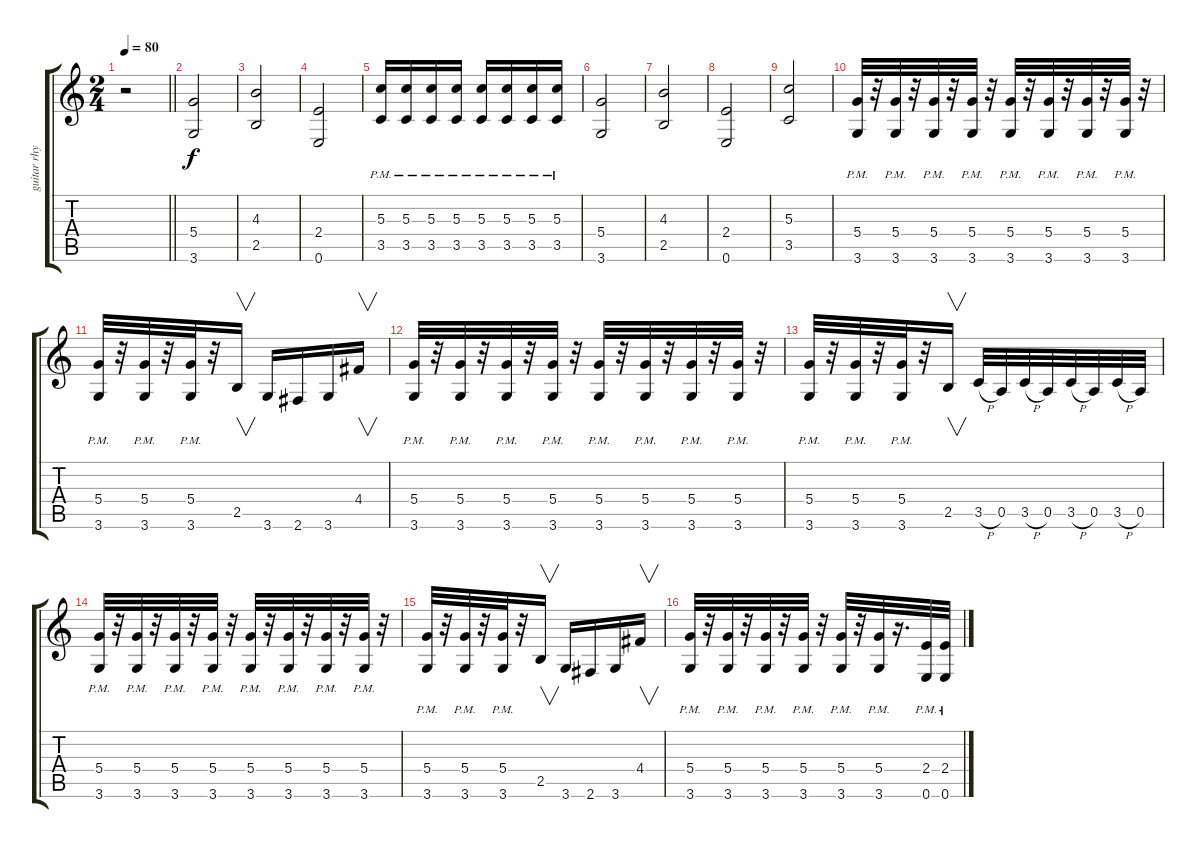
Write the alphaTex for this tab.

\track ("guitar rhythm right" "guitar rhy") {instrument distortionguitar}
\staff {score tabs}
\tuning (E4 B3 G3 D3 A2 E2) {hide}
\ts (2 4)
\tempo 80
\clef g2
\barLineRight lightlight
\ks c
r.2{dy f instrument distortionguitar} |
(5.4 3.6).2 |
(4.3 2.5).2 |
(2.4 0.6).2 |
(5.3{pm} 3.5{pm}).16 (5.3{pm} 3.5{pm}).16 (5.3{pm} 3.5{pm}).16 (5.3{pm} 3.5{pm}).16 (5.3 3.5{pm}).16 (5.3 3.5{pm}).16 (5.3 3.5{pm}).16 (5.3 3.5{pm}).16 |
(5.4 3.6).2 |
(4.3 2.5).2 |
(2.4 0.6).2 |
(5.3 3.5).2 |
(5.4{pm} 3.6{pm}).32 r.32 (5.4{pm} 3.6{pm}).32 r.32 (5.4{pm} 3.6{pm}).32 r.32 (5.4{pm} 3.6{pm}).32 r.32 (5.4{pm} 3.6{pm}).32 r.32 (5.4{pm} 3.6{pm}).32 r.32 (5.4{pm} 3.6{pm}).32 r.32 (5.4{pm} 3.6{pm}).32 r.32 |
(5.4{pm} 3.6{pm}).32 r.32 (5.4{pm} 3.6{pm}).32 r.32 (5.4{pm} 3.6{pm}).32 r.32 2.5.16{v} 3.6.16 2.6.16 3.6.16 4.4.16{v} |
(5.4{pm} 3.6{pm}).32 r.32 (5.4{pm} 3.6{pm}).32 r.32 (5.4{pm} 3.6{pm}).32 r.32 (5.4{pm} 3.6{pm}).32 r.32 (5.4{pm} 3.6{pm}).32 r.32 (5.4{pm} 3.6{pm}).32 r.32 (5.4{pm} 3.6{pm}).32 r.32 (5.4{pm} 3.6{pm}).32 r.32 |
(5.4{pm} 3.6{pm}).32 r.32 (5.4{pm} 3.6{pm}).32 r.32 (5.4{pm} 3.6{pm}).32 r.32 2.5.16{v} 3.5{h}.32 0.5.32 3.5{h}.32 0.5.32 3.5{h}.32 0.5.32 3.5{h}.32 0.5.32 |
(5.4{pm} 3.6{pm}).32 r.32 (5.4{pm} 3.6{pm}).32 r.32 (5.4{pm} 3.6{pm}).32 r.32 (5.4{pm} 3.6{pm}).32 r.32 (5.4{pm} 3.6{pm}).32 r.32 (5.4{pm} 3.6{pm}).32 r.32 (5.4{pm} 3.6{pm}).32 r.32 (5.4{pm} 3.6{pm}).32 r.32 |
(5.4{pm} 3.6{pm}).32 r.32 (5.4{pm} 3.6{pm}).32 r.32 (5.4{pm} 3.6{pm}).32 r.32 2.5.16{v} 3.6.16 2.6.16 3.6.16 4.4.16{v} |
(5.4{pm} 3.6{pm}).32 r.32 (5.4{pm} 3.6{pm}).32 r.32 (5.4{pm} 3.6{pm}).32 r.32 (5.4{pm} 3.6{pm}).32 r.32 (5.4{pm} 3.6{pm}).32 r.32 (5.4{pm} 3.6{pm}).32 r.16{d} (2.4{pm} 0.6{pm}).32 (2.4{pm} 0.6{pm}).32
